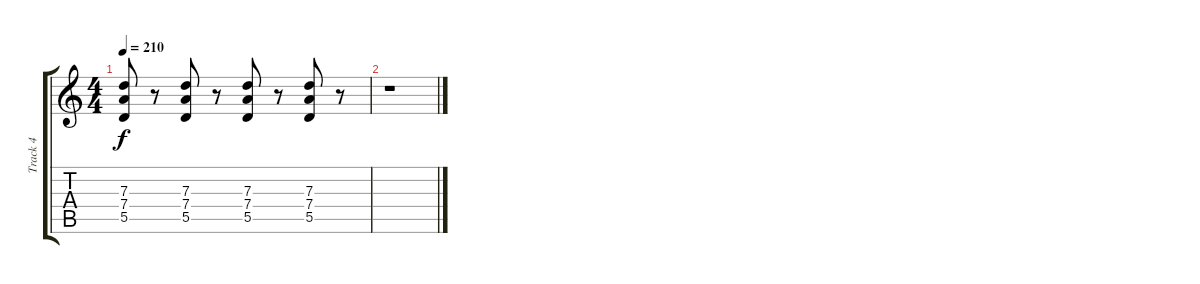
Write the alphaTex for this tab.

\track ("Track 4" "Track 4") {instrument overdrivenguitar}
\staff {score tabs}
\tuning (E4 B3 G3 D3 A2 E2) {hide}
\ts (4 4)
\tempo 210
\clef g2
\ks c
(7.3 7.4 5.5).8{dy f} r.8 (7.3 7.4 5.5).8 r.8 (7.3 7.4 5.5).8 r.8 (7.3 7.4 5.5).8 r.8 |
r.1
